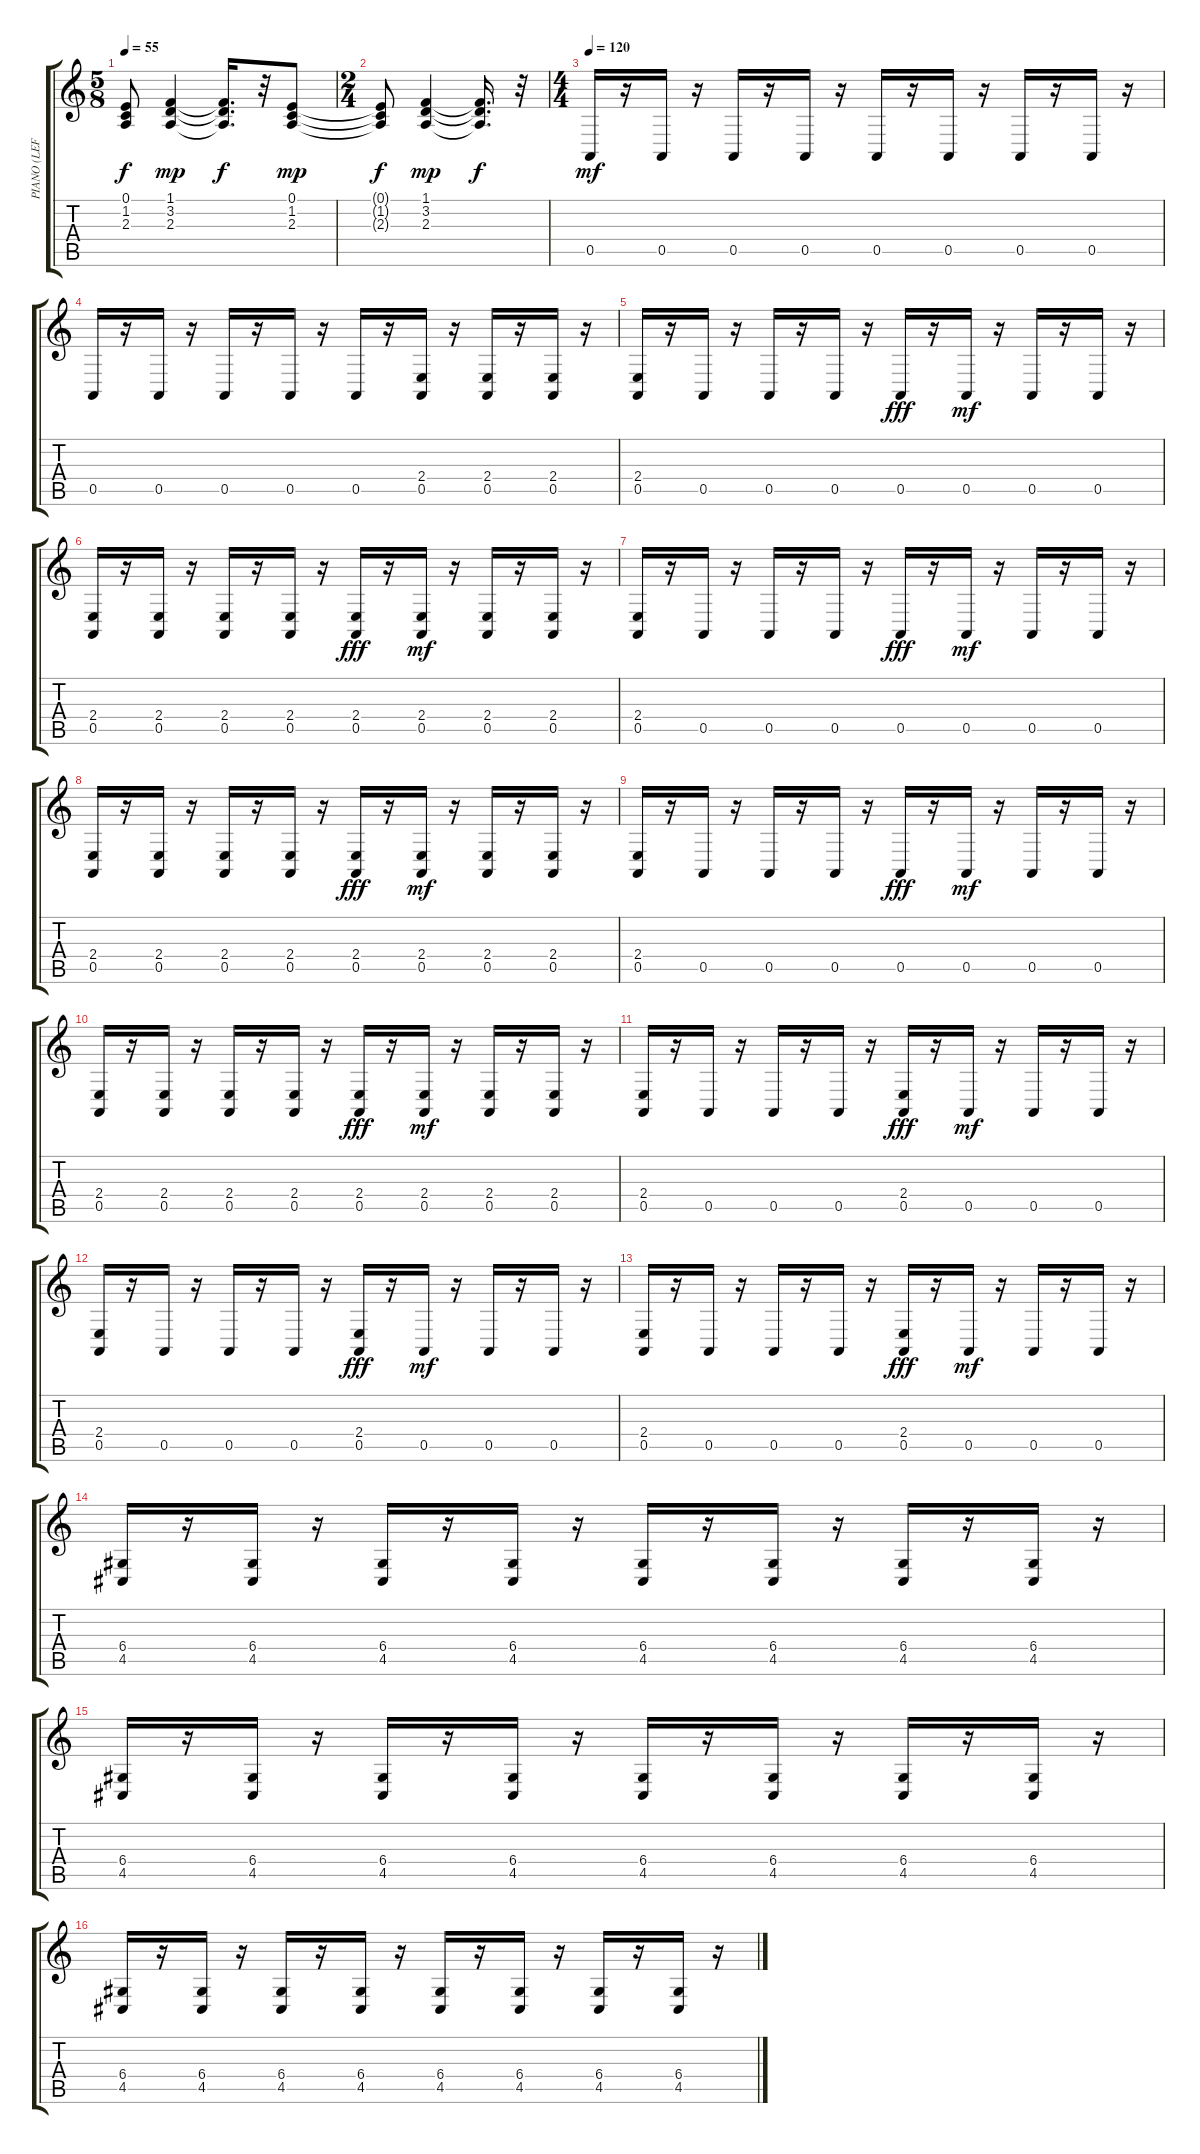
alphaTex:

\track ("PIANO (LEFT )    " "PIANO (LEF") {instrument acousticgrandpiano}
\staff {score tabs}
\tuning (E4 B3 G3 D3 A2 E2) {hide}
\ts (5 8)
\tempo 55
\clef g2
\ks c
(0.1{t} 1.2{t} 2.3{t}).8{dy f} (1.1 3.2 2.3).4{dy mp} (1.1{t} 3.2{t} 2.3{t}).16{d dy f} r.32 (0.1 1.2 2.3).8{dy mp} |
\ts (2 4)
(0.1{t} 1.2{t} 2.3{t}).8{dy f} (1.1 3.2 2.3).4{dy mp} (1.1{t} 3.2{t} 2.3{t}).16{d dy f} r.32 |
\ts (4 4)
\tempo 120
0.5.16{dy mf} r.16 0.5.16 r.16 0.5.16 r.16 0.5.16 r.16 0.5.16 r.16 0.5.16 r.16 0.5.16 r.16 0.5.16 r.16 |
0.5.16 r.16 0.5.16 r.16 0.5.16 r.16 0.5.16 r.16 0.5.16 r.16 (2.4 0.5).16 r.16 (2.4 0.5).16 r.16 (2.4 0.5).16 r.16 |
(2.4 0.5).16 r.16 0.5.16 r.16 0.5.16 r.16 0.5.16 r.16 0.5.16{dy fff} r.16 0.5.16{dy mf} r.16 0.5.16 r.16 0.5.16 r.16 |
(2.4 0.5).16 r.16 (2.4 0.5).16 r.16 (2.4 0.5).16 r.16 (2.4 0.5).16 r.16 (2.4 0.5).16{dy fff} r.16 (2.4 0.5).16{dy mf} r.16 (2.4 0.5).16 r.16 (2.4 0.5).16 r.16 |
(2.4 0.5).16 r.16 0.5.16 r.16 0.5.16 r.16 0.5.16 r.16 0.5.16{dy fff} r.16 0.5.16{dy mf} r.16 0.5.16 r.16 0.5.16 r.16 |
(2.4 0.5).16 r.16 (2.4 0.5).16 r.16 (2.4 0.5).16 r.16 (2.4 0.5).16 r.16 (2.4 0.5).16{dy fff} r.16 (2.4 0.5).16{dy mf} r.16 (2.4 0.5).16 r.16 (2.4 0.5).16 r.16 |
(2.4 0.5).16 r.16 0.5.16 r.16 0.5.16 r.16 0.5.16 r.16 0.5.16{dy fff} r.16 0.5.16{dy mf} r.16 0.5.16 r.16 0.5.16 r.16 |
(2.4 0.5).16 r.16 (2.4 0.5).16 r.16 (2.4 0.5).16 r.16 (2.4 0.5).16 r.16 (2.4 0.5).16{dy fff} r.16 (2.4 0.5).16{dy mf} r.16 (2.4 0.5).16 r.16 (2.4 0.5).16 r.16 |
(2.4 0.5).16 r.16 0.5.16 r.16 0.5.16 r.16 0.5.16 r.16 (2.4 0.5).16{dy fff} r.16 0.5.16{dy mf} r.16 0.5.16 r.16 0.5.16 r.16 |
(2.4 0.5).16 r.16 0.5.16 r.16 0.5.16 r.16 0.5.16 r.16 (2.4 0.5).16{dy fff} r.16 0.5.16{dy mf} r.16 0.5.16 r.16 0.5.16 r.16 |
(2.4 0.5).16 r.16 0.5.16 r.16 0.5.16 r.16 0.5.16 r.16 (2.4 0.5).16{dy fff} r.16 0.5.16{dy mf} r.16 0.5.16 r.16 0.5.16 r.16 |
(6.4 4.5).16 r.16 (6.4 4.5).16 r.16 (6.4 4.5).16 r.16 (6.4 4.5).16 r.16 (6.4 4.5).16 r.16 (6.4 4.5).16 r.16 (6.4 4.5).16 r.16 (6.4 4.5).16 r.16 |
(6.4 4.5).16 r.16 (6.4 4.5).16 r.16 (6.4 4.5).16 r.16 (6.4 4.5).16 r.16 (6.4 4.5).16 r.16 (6.4 4.5).16 r.16 (6.4 4.5).16 r.16 (6.4 4.5).16 r.16 |
(6.4 4.5).16 r.16 (6.4 4.5).16 r.16 (6.4 4.5).16 r.16 (6.4 4.5).16 r.16 (6.4 4.5).16 r.16 (6.4 4.5).16 r.16 (6.4 4.5).16 r.16 (6.4 4.5).16 r.16
